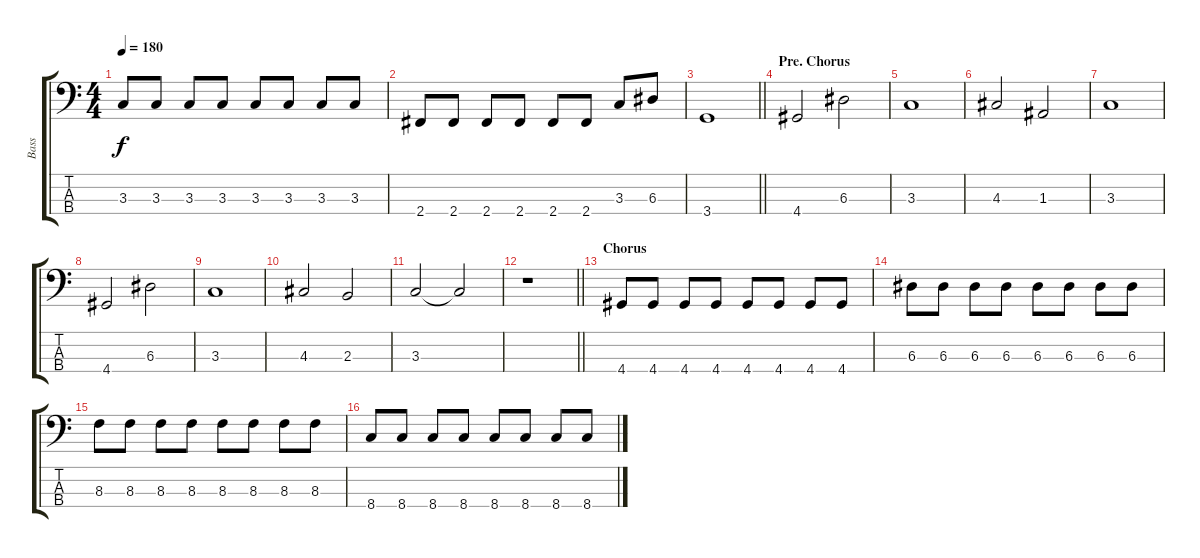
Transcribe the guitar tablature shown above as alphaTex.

\track ("Bass" "Bass") {instrument electricbassfinger}
\staff {score tabs}
\tuning (G2 D2 A1 E1) {hide}
\ts (4 4)
\tempo 180
\clef f4
\ks c
3.3.8{dy f} 3.3.8 3.3.8 3.3.8 3.3.8 3.3.8 3.3.8 3.3.8 |
2.4.8 2.4.8 2.4.8 2.4.8 2.4.8 2.4.8 3.3.8 6.3.8 |
\barLineRight lightlight
3.4.1 |
\section ("" "Pre. Chorus")
4.4.2 6.3.2 |
3.3.1 |
4.3.2 1.3.2 |
3.3.1 |
4.4.2 6.3.2 |
3.3.1 |
4.3.2 2.3.2 |
3.3.2 3.3{t}.2 |
\barLineRight lightlight
r.1 |
\section ("" "Chorus")
4.4.8 4.4.8 4.4.8 4.4.8 4.4.8 4.4.8 4.4.8 4.4.8 |
6.3.8 6.3.8 6.3.8 6.3.8 6.3.8 6.3.8 6.3.8 6.3.8 |
8.3.8 8.3.8 8.3.8 8.3.8 8.3.8 8.3.8 8.3.8 8.3.8 |
8.4.8 8.4.8 8.4.8 8.4.8 8.4.8 8.4.8 8.4.8 8.4.8
